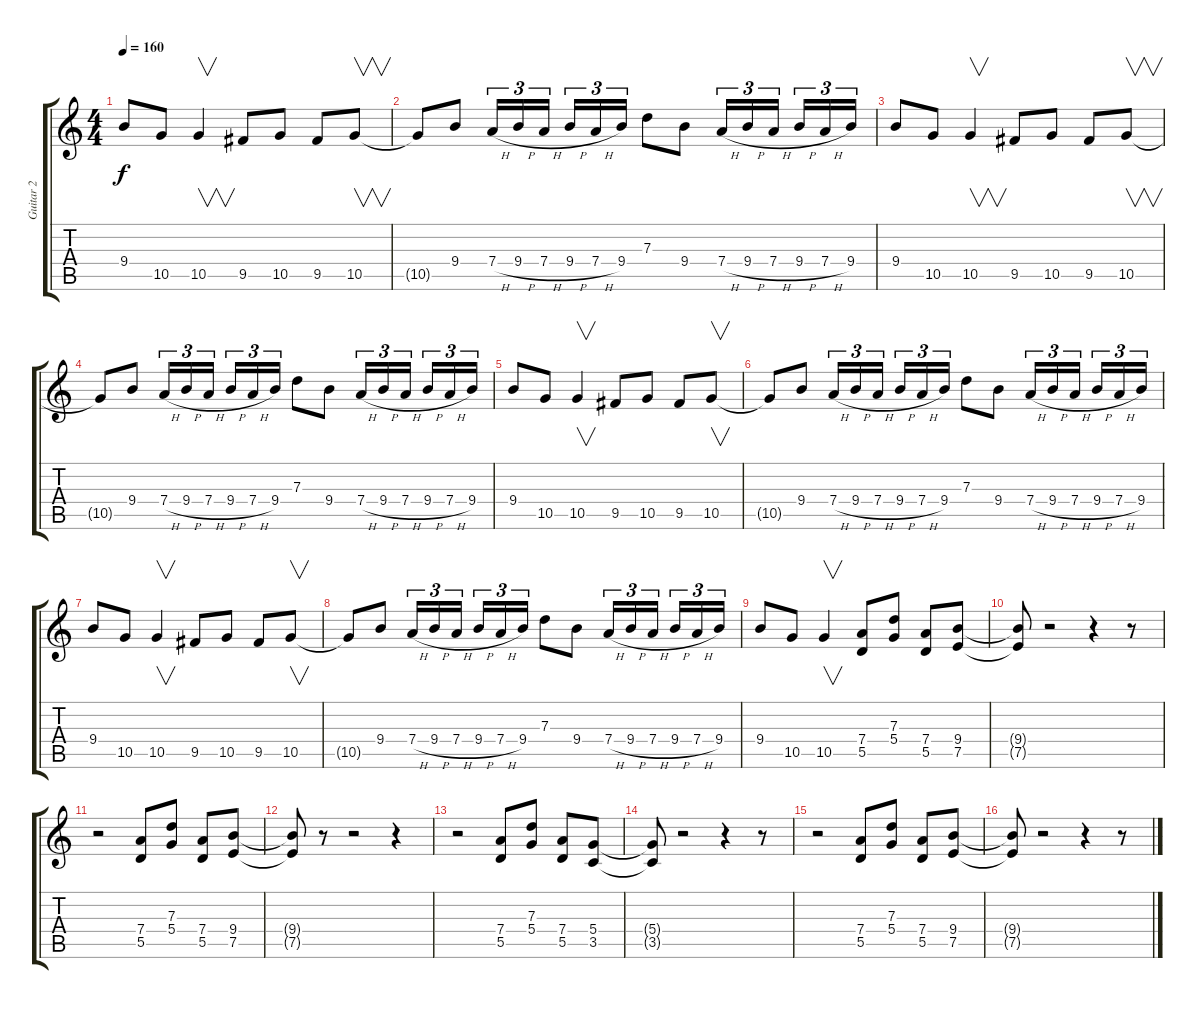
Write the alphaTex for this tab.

\track ("Guitar 2" "Guitar 2") {instrument distortionguitar}
\staff {score tabs}
\tuning (E4 B3 G3 D3 A2 E2) {hide}
\ts (4 4)
\tempo 160
\clef g2
\ks c
9.4.8{dy f} 10.5.8 10.5.4{v} 9.5.8 10.5.8 9.5.8 10.5.8{v} |
10.5{t}.8 9.4.8 7.4{h}.16{tu (3 2)} 9.4{h}.16{tu (3 2)} 7.4{h}.16{tu (3 2)} 9.4{h}.16{tu (3 2)} 7.4{h}.16{tu (3 2)} 9.4.16{tu (3 2)} 7.3.8 9.4.8 7.4{h}.16{tu (3 2)} 9.4{h}.16{tu (3 2)} 7.4{h}.16{tu (3 2)} 9.4{h}.16{tu (3 2)} 7.4{h}.16{tu (3 2)} 9.4.16{tu (3 2)} |
9.4.8 10.5.8 10.5.4{v} 9.5.8 10.5.8 9.5.8 10.5.8{v} |
10.5{t}.8 9.4.8 7.4{h}.16{tu (3 2)} 9.4{h}.16{tu (3 2)} 7.4{h}.16{tu (3 2)} 9.4{h}.16{tu (3 2)} 7.4{h}.16{tu (3 2)} 9.4.16{tu (3 2)} 7.3.8 9.4.8 7.4{h}.16{tu (3 2)} 9.4{h}.16{tu (3 2)} 7.4{h}.16{tu (3 2)} 9.4{h}.16{tu (3 2)} 7.4{h}.16{tu (3 2)} 9.4.16{tu (3 2)} |
9.4.8 10.5.8 10.5.4{v} 9.5.8 10.5.8 9.5.8 10.5.8{v} |
10.5{t}.8 9.4.8 7.4{h}.16{tu (3 2)} 9.4{h}.16{tu (3 2)} 7.4{h}.16{tu (3 2)} 9.4{h}.16{tu (3 2)} 7.4{h}.16{tu (3 2)} 9.4.16{tu (3 2)} 7.3.8 9.4.8 7.4{h}.16{tu (3 2)} 9.4{h}.16{tu (3 2)} 7.4{h}.16{tu (3 2)} 9.4{h}.16{tu (3 2)} 7.4{h}.16{tu (3 2)} 9.4.16{tu (3 2)} |
9.4.8 10.5.8 10.5.4{v} 9.5.8 10.5.8 9.5.8 10.5.8{v} |
10.5{t}.8 9.4.8 7.4{h}.16{tu (3 2)} 9.4{h}.16{tu (3 2)} 7.4{h}.16{tu (3 2)} 9.4{h}.16{tu (3 2)} 7.4{h}.16{tu (3 2)} 9.4.16{tu (3 2)} 7.3.8 9.4.8 7.4{h}.16{tu (3 2)} 9.4{h}.16{tu (3 2)} 7.4{h}.16{tu (3 2)} 9.4{h}.16{tu (3 2)} 7.4{h}.16{tu (3 2)} 9.4.16{tu (3 2)} |
9.4.8 10.5.8 10.5.4{v} (7.4 5.5).8 (7.3 5.4).8 (7.4 5.5).8 (9.4 7.5).8 |
(9.4{t} 7.5{t}).8 r.2 r.4 r.8 |
r.2 (7.4 5.5).8 (7.3 5.4).8 (7.4 5.5).8 (9.4 7.5).8 |
(9.4{t} 7.5{t}).8 r.8 r.2 r.4 |
r.2 (7.4 5.5).8 (7.3 5.4).8 (7.4 5.5).8 (5.4 3.5).8 |
(5.4{t} 3.5{t}).8 r.2 r.4 r.8 |
r.2 (7.4 5.5).8 (7.3 5.4).8 (7.4 5.5).8 (9.4 7.5).8 |
(9.4{t} 7.5{t}).8 r.2 r.4 r.8
